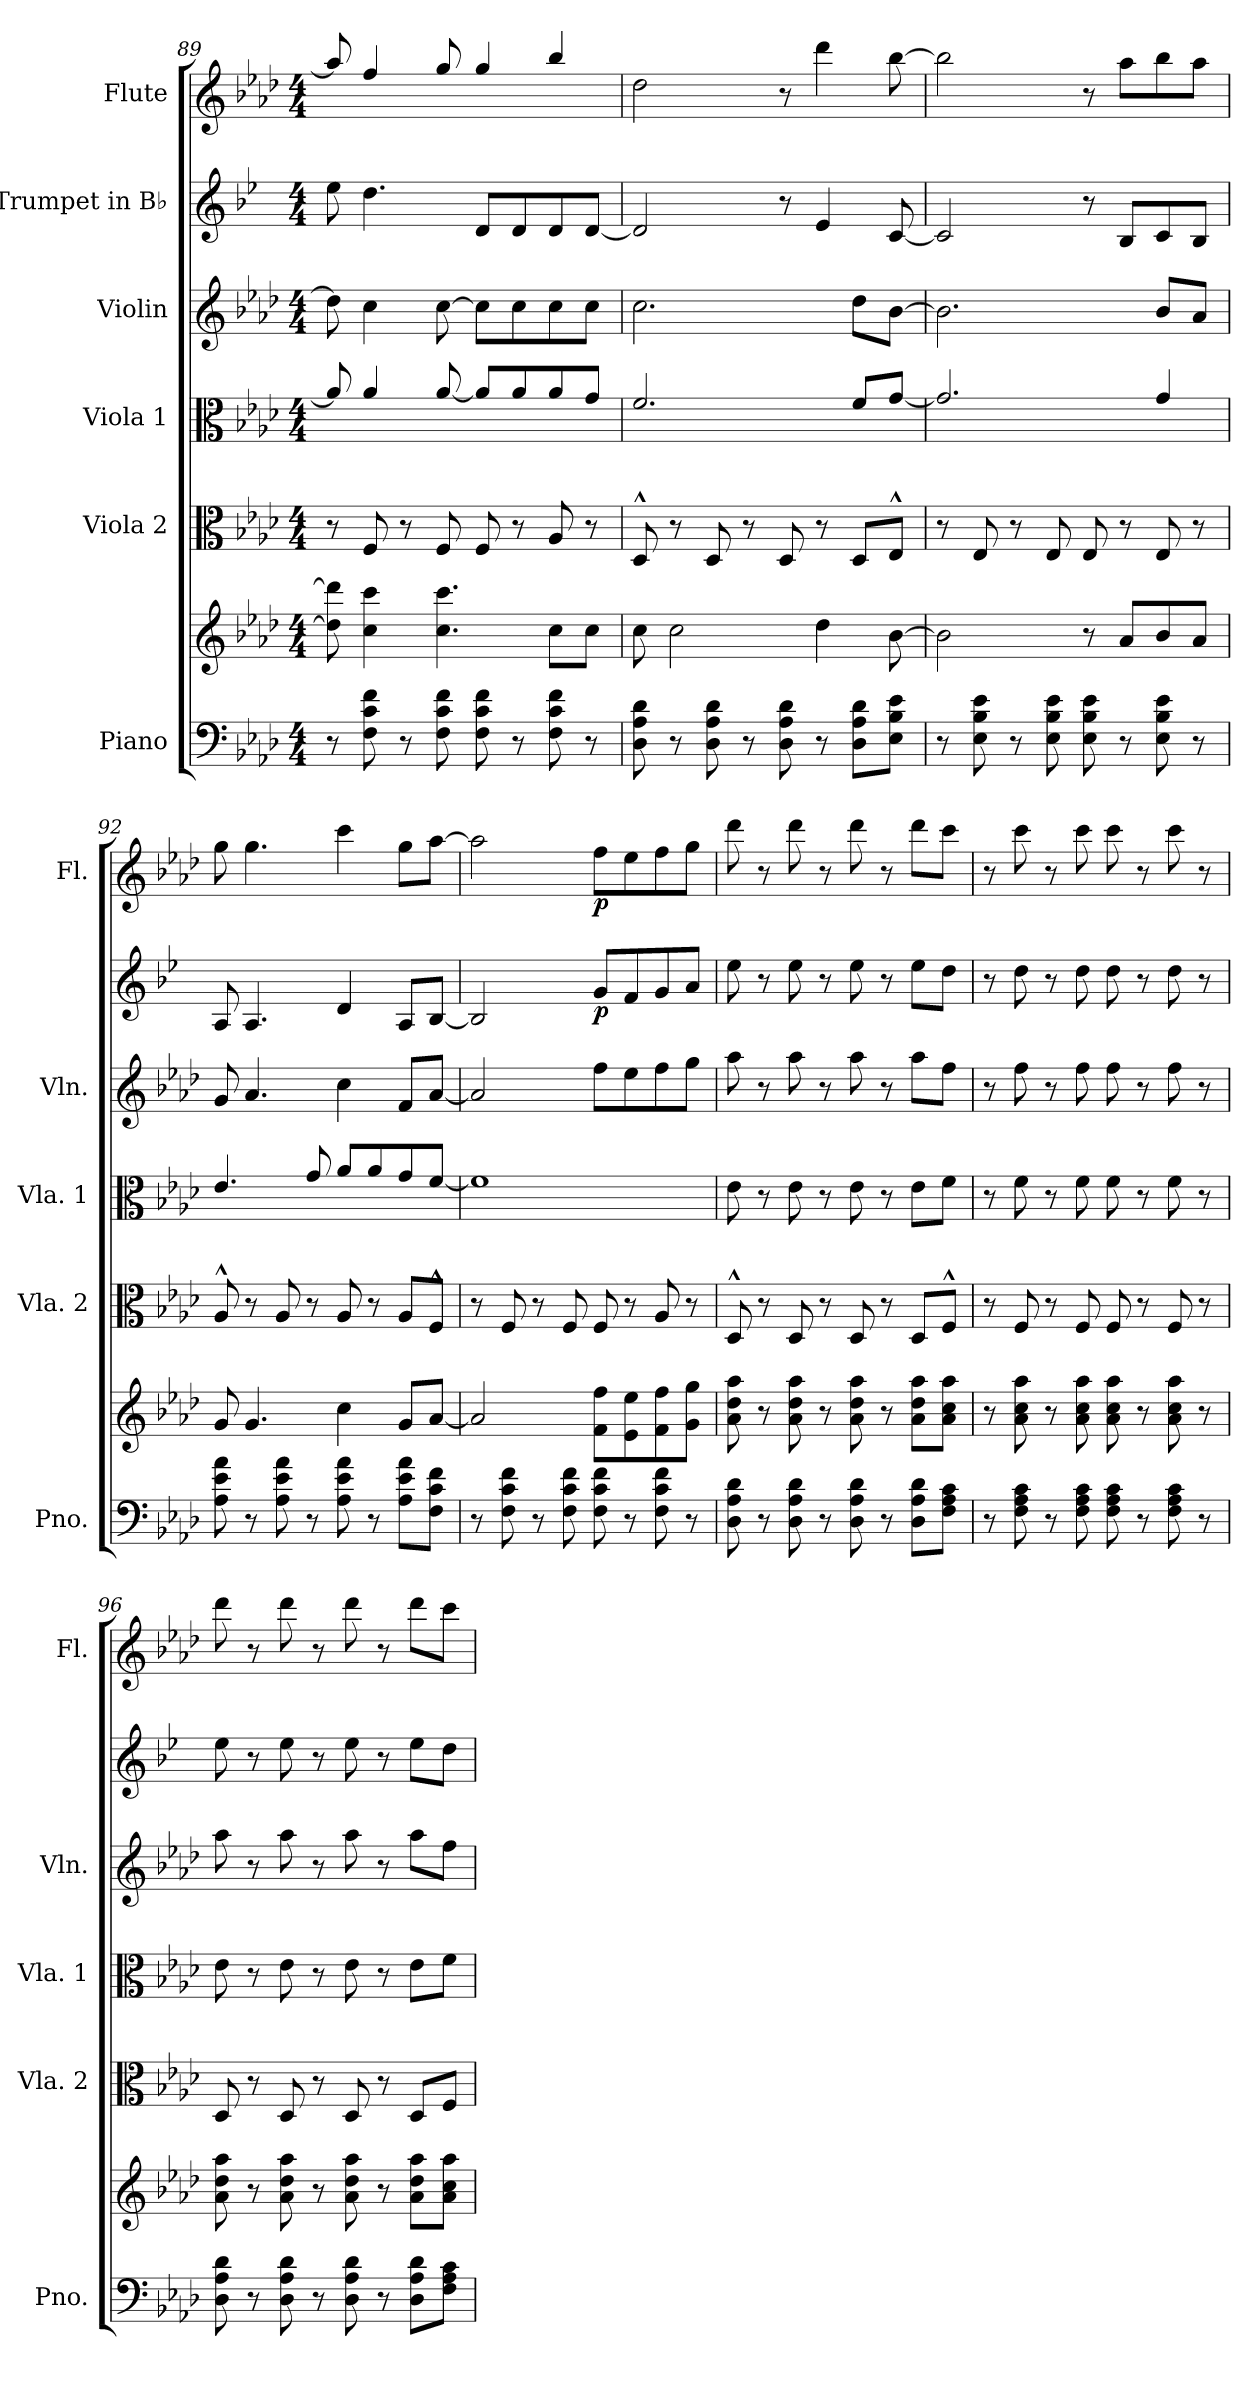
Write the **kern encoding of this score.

**kern	**kern	**kern	**kern	**kern	**kern	**dynam	**kern	**dynam
*part6	*part6	*part5	*part4	*part3	*part2	*part2	*part1	*part1
*staff7	*staff6	*staff5	*staff4	*staff3	*staff2	*staff2	*staff1	*staff1
*I"Piano	*	*I"Viola 2	*I"Viola 1	*I"Violin	*I"Trumpet in B♭	*	*I"Flute	*
*I'Pno.	*	*I'Vla. 2	*I'Vla. 1	*I'Vln.	*	*	*I'Fl.	*
!!LO:LB:g=z
*clefF4	*clefG2	*clefC3	*clefC3	*clefG2	*clefG2	*	*clefG2	*
*	*	*	*	*	*ITrd1c2	*	*	*
*k[b-e-a-d-]	*k[b-e-a-d-]	*k[b-e-a-d-]	*k[b-e-a-d-]	*k[b-e-a-d-]	*k[b-e-a-d-]	*	*k[b-e-a-d-]	*
*M4/4	*M4/4	*M4/4	*M4/4	*M4/4	*M4/4	*	*M4/4	*
=89	=89	=89	=89	=89	=89	=89	=89	=89
8r	8dd-\] 8ddd-\]	8r	8a-/]	8dd-\]	8dd-\	.	8aa-/]	.
8F\ 8c\ 8f\	4cc\ 4ccc\	8F/	4a-/	4cc\	4.cc\	.	4ff/	.
8r	.	8r	.	.	.	.	.	.
8F\ 8c\ 8f\	4.cc\ 4.ccc\	8F/	[8a-/	[8cc\	.	.	8gg/	.
8F\ 8c\ 8f\	.	8F/	8a-/L]	8cc\L]	8c/L	.	4gg/	.
8r	.	8r	8a-/	8cc\	8c/	.	.	.
8F\ 8c\ 8f\	8cc\L	8A-/	8a-/	8cc\	8c/	.	4bb-/	.
8r	8cc\J	8r	8g/J	8cc\J	[8c/J	.	.	.
=90	=90	=90	=90	=90	=90	=90	=90	=90
8D-\ 8A-\ 8d-\	8cc\	8D-^^/	2.f/	2.cc\	2c/]	.	2dd-\	.
8r	2cc\	8r	.	.	.	.	.	.
8D-\ 8A-\ 8d-\	.	8D-/	.	.	.	.	.	.
8r	.	8r	.	.	.	.	.	.
8D-\ 8A-\ 8d-\	.	8D-/	.	.	8r	.	8r	.
8r	4dd-\	8r	.	.	4d-/	.	4ddd-\	.
8D-\ 8A-\ 8d-\L	.	8D-/L	8f/L	8dd-\L	.	.	.	.
8E-\ 8B-\ 8e-\J	[8b-\	8E-^^/J	[8g/J	[8b-\J	[8B-/	.	[8bb-\	.
=91	=91	=91	=91	=91	=91	=91	=91	=91
8r	2b-\]	8r	2.g/]	2.b-\]	2B-/]	.	2bb-\]	.
8E-\ 8B-\ 8e-\	.	8E-/	.	.	.	.	.	.
8r	.	8r	.	.	.	.	.	.
8E-\ 8B-\ 8e-\	.	8E-/	.	.	.	.	.	.
8E-\ 8B-\ 8e-\	8r	8E-/	.	.	8r	.	8r	.
8r	8a-/L	8r	.	.	8A-/L	.	8aa-\L	.
8E-\ 8B-\ 8e-\	8b-/	8E-/	4g/	8b-/L	8B-/	.	8bb-\	.
8r	8a-/J	8r	.	8a-/J	8A-/J	.	8aa-\J	.
=92	=92	=92	=92	=92	=92	=92	=92	=92
8A-\ 8e-\ 8a-\	8g/	8A-^^/	4.e-/	8g/	8G/	.	8gg\	.
8r	4.g/	8r	.	4.a-/	4.G/	.	4.gg\	.
8A-\ 8e-\ 8a-\	.	8A-/	.	.	.	.	.	.
8r	.	8r	8g/	.	.	.	.	.
8A-\ 8e-\ 8a-\	4cc\	8A-/	8a-/L	4cc\	4c/	.	4ccc\	.
8r	.	8r	8a-/	.	.	.	.	.
8A-\ 8e-\ 8a-\L	8g/L	8A-/L	8g/	8f/L	8G/L	.	8gg\L	.
8F\ 8c\ 8f\J	[8a-/J	8F^^/J	[8f/J	[8a-/J	[8A-/J	.	[8aa-\J	.
=93	=93	=93	=93	=93	=93	=93	=93	=93
8r	2a-/]	8r	1f]	2a-/]	2A-/]	.	2aa-\]	.
8F\ 8c\ 8f\	.	8F/	.	.	.	.	.	.
8r	.	8r	.	.	.	.	.	.
8F\ 8c\ 8f\	.	8F/	.	.	.	.	.	.
!	!	!	!	!	!	!LO:DY:b	!	!LO:DY:b
8F\ 8c\ 8f\	8f\ 8ff\L	8F/	.	8ff\L	8f/L	p	8ff\L	p
8r	8e-\ 8ee-\	8r	.	8ee-\	8e-/	.	8ee-\	.
8F\ 8c\ 8f\	8f\ 8ff\	8A-/	.	8ff\	8f/	.	8ff\	.
8r	8g\ 8gg\J	8r	.	8gg\J	8g/J	.	8gg\J	.
=94	=94	=94	=94	=94	=94	=94	=94	=94
8D-\ 8A-\ 8d-\	8a-\ 8dd-\ 8aa-\	8D-^^/	8e-\	8aa-\	8dd-\	.	8ddd-\	.
8r	8r	8r	8r	8r	8r	.	8r	.
8D-\ 8A-\ 8d-\	8a-\ 8dd-\ 8aa-\	8D-/	8e-\	8aa-\	8dd-\	.	8ddd-\	.
8r	8r	8r	8r	8r	8r	.	8r	.
8D-\ 8A-\ 8d-\	8a-\ 8dd-\ 8aa-\	8D-/	8e-\	8aa-\	8dd-\	.	8ddd-\	.
8r	8r	8r	8r	8r	8r	.	8r	.
8D-\ 8A-\ 8d-\L	8a-\ 8dd-\ 8aa-\L	8D-/L	8e-\L	8aa-\L	8dd-\L	.	8ddd-\L	.
8F\ 8A-\ 8c\J	8a-\ 8cc\ 8aa-\J	8F^^/J	8f\J	8ff\J	8cc\J	.	8ccc\J	.
!!LO:PB:g=z
=95	=95	=95	=95	=95	=95	=95	=95	=95
8r	8r	8r	8r	8r	8r	.	8r	.
8F\ 8A-\ 8c\	8a-\ 8cc\ 8aa-\	8F/	8f\	8ff\	8cc\	.	8ccc\	.
8r	8r	8r	8r	8r	8r	.	8r	.
8F\ 8A-\ 8c\	8a-\ 8cc\ 8aa-\	8F/	8f\	8ff\	8cc\	.	8ccc\	.
8F\ 8A-\ 8c\	8a-\ 8cc\ 8aa-\	8F/	8f\	8ff\	8cc\	.	8ccc\	.
8r	8r	8r	8r	8r	8r	.	8r	.
8F\ 8A-\ 8c\	8a-\ 8cc\ 8aa-\	8F/	8f\	8ff\	8cc\	.	8ccc\	.
8r	8r	8r	8r	8r	8r	.	8r	.
=96	=96	=96	=96	=96	=96	=96	=96	=96
8D-\ 8A-\ 8d-\	8a-\ 8dd-\ 8aa-\	8D-/	8e-\	8aa-\	8dd-\	.	8ddd-\	.
8r	8r	8r	8r	8r	8r	.	8r	.
8D-\ 8A-\ 8d-\	8a-\ 8dd-\ 8aa-\	8D-/	8e-\	8aa-\	8dd-\	.	8ddd-\	.
8r	8r	8r	8r	8r	8r	.	8r	.
8D-\ 8A-\ 8d-\	8a-\ 8dd-\ 8aa-\	8D-/	8e-\	8aa-\	8dd-\	.	8ddd-\	.
8r	8r	8r	8r	8r	8r	.	8r	.
8D-\ 8A-\ 8d-\L	8a-\ 8dd-\ 8aa-\L	8D-/L	8e-\L	8aa-\L	8dd-\L	.	8ddd-\L	.
8F\ 8A-\ 8c\J	8a-\ 8cc\ 8aa-\J	8F/J	8f\J	8ff\J	8cc\J	.	8ccc\J	.
=	=	=	=	=	=	=	=	=
*-	*-	*-	*-	*-	*-	*-	*-	*-
